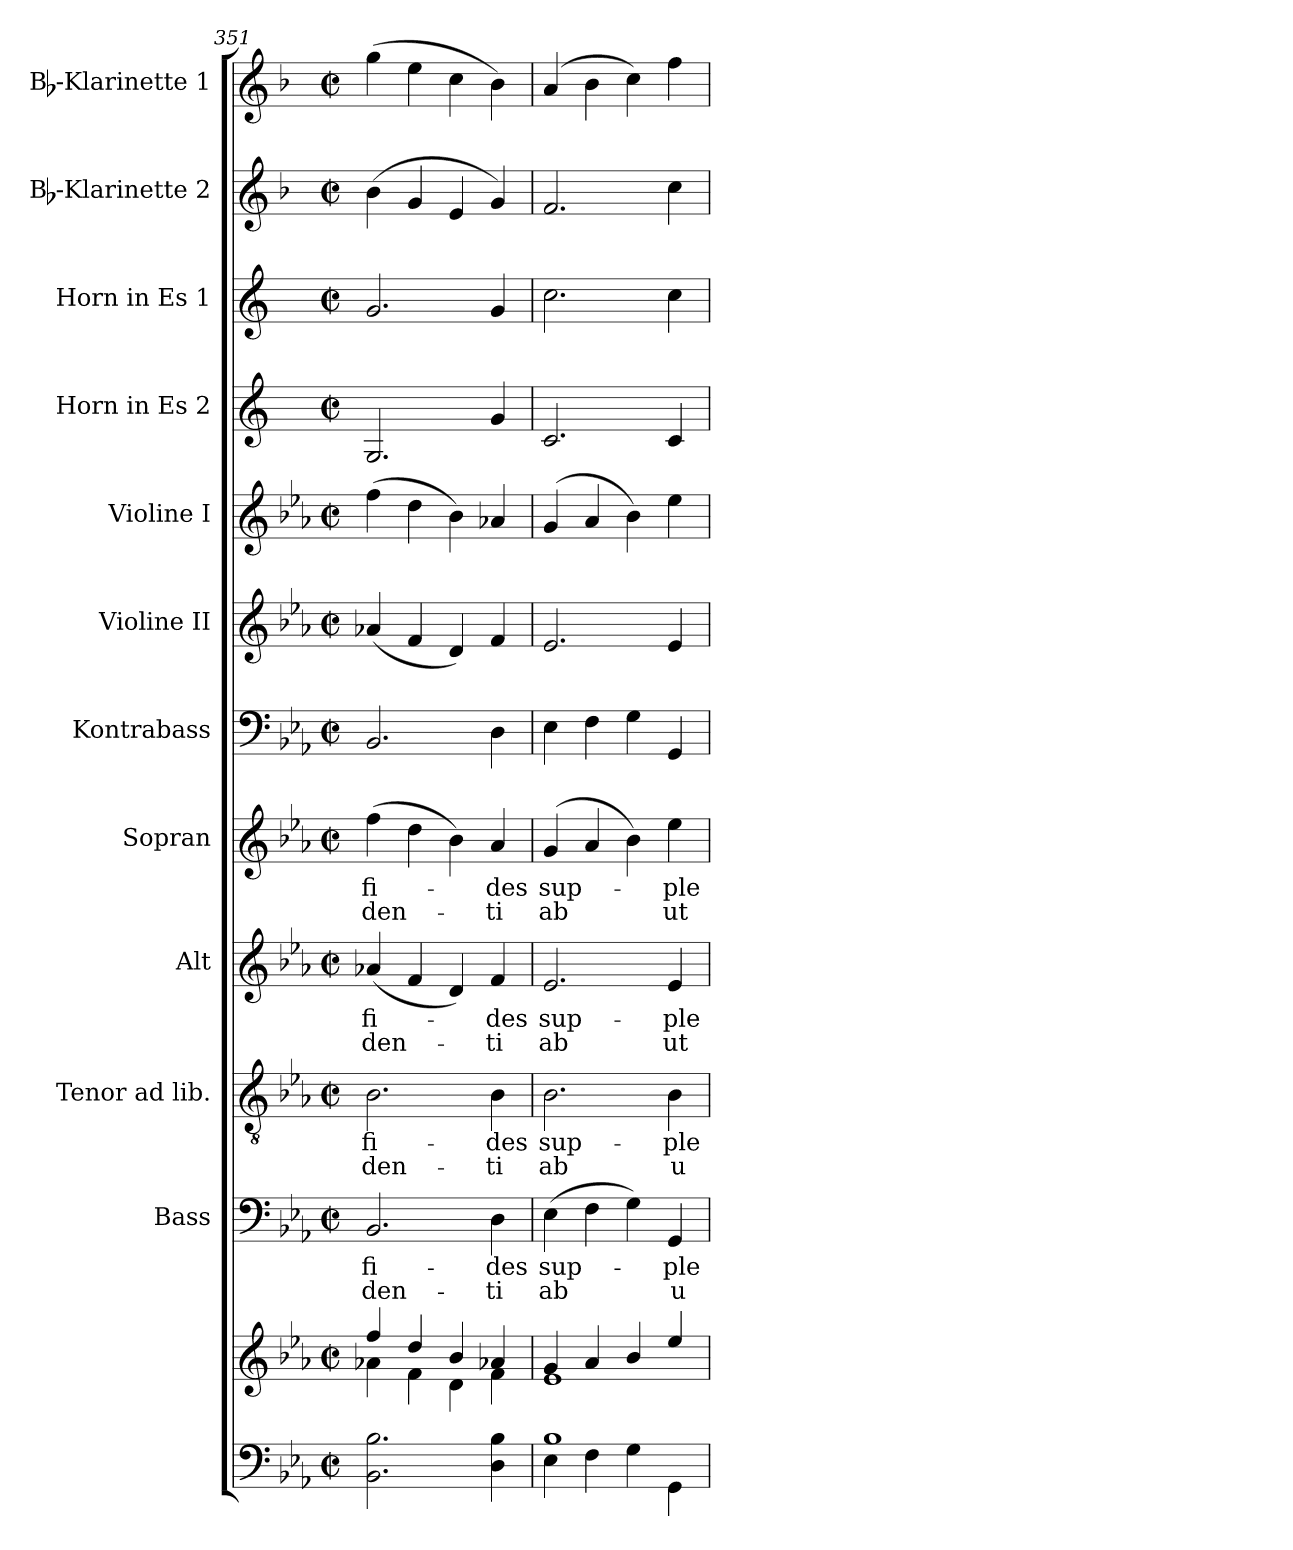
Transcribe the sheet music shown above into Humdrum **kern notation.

**kern	**kern	**kern	**text	**text	**kern	**text	**text	**kern	**text	**text	**kern	**text	**text	**kern	**kern	**kern	**kern	**kern	**kern	**kern
*part12	*part12	*part11	*part11	*part11	*part10	*part10	*part10	*part9	*part9	*part9	*part8	*part8	*part8	*part7	*part6	*part5	*part4	*part3	*part2	*part1
*staff13	*staff12	*staff11	*staff11	*staff11	*staff10	*staff10	*staff10	*staff9	*staff9	*staff9	*staff8	*staff8	*staff8	*staff7	*staff6	*staff5	*staff4	*staff3	*staff2	*staff1
*	*	*I"Bass	*	*	*I"Tenor ad lib.	*	*	*I"Alt	*	*	*I"Sopran	*	*	*I"Kontrabass	*I"Violine II	*I"Violine I	*I"Horn in Es 2	*I"Horn in Es 1	*I"Bb-Klarinette 2	*I"Bb-Klarinette 1
*	*	*I'B.	*	*	*I'T.	*	*	*I'A.	*	*	*I'S.	*	*	*I'Kb.	*I'Vl. II	*I'Vl. I	*	*	*I'Bb Kl. 2	*I'Bb Kl. 1
*clefF4	*clefG2	*clefF4	*	*	*clefGv2	*	*	*clefG2	*	*	*clefG2	*	*	*clefF4	*clefG2	*clefG2	*clefG2	*clefG2	*clefG2	*clefG2
*	*	*	*	*	*	*	*	*	*	*	*	*	*	*ITrd7c12	*	*	*ITrd5c9	*ITrd5c9	*ITrd1c2	*ITrd1c2
*k[b-e-a-]	*k[b-e-a-]	*k[b-e-a-]	*	*	*k[b-e-a-]	*	*	*k[b-e-a-]	*	*	*k[b-e-a-]	*	*	*k[b-e-a-]	*k[b-e-a-]	*k[b-e-a-]	*k[b-e-a-]	*k[b-e-a-]	*k[b-e-a-]	*k[b-e-a-]
*E-:	*E-:	*E-:	*	*	*E-:	*	*	*E-:	*	*	*E-:	*	*	*E-:	*E-:	*E-:	*E-:	*E-:	*E-:	*E-:
*M2/2	*M2/2	*M2/2	*	*	*M2/2	*	*	*M2/2	*	*	*M2/2	*	*	*M2/2	*M2/2	*M2/2	*M2/2	*M2/2	*M2/2	*M2/2
*met(c|)	*met(c|)	*met(c|)	*	*	*met(c|)	*	*	*met(c|)	*	*	*met(c|)	*	*	*met(c|)	*met(c|)	*met(c|)	*met(c|)	*met(c|)	*met(c|)	*met(c|)
=351	=351	=351	=351	=351	=351	=351	=351	=351	=351	=351	=351	=351	=351	=351	=351	=351	=351	=351	=351	=351
*	*^	*	*	*	*	*	*	*	*	*	*	*	*	*	*	*	*	*	*	*
!	!	!	!	!LO:LY:b	!LO:LY:b	!	!LO:LY:b	!LO:LY:b	!	!LO:LY:b	!LO:LY:b	!	!LO:LY:b	!LO:LY:b	!	!	!	!	!	!	!
2.BB-\ 2.B-\	4ff/	4a-X\	2.BB-/	fi-	-den-	2.B-\	fi-	-den-	(<4a-X/	fi-	-den-	(>4ff\	fi-	-den-	2.BBB-/	(<4a-X/	(>4ff\	2.BB-/	2.B-/	(>4a-\	(>4ff\
.	4dd/	4f\	.	.	.	.	.	.	4f/	.	.	4dd\	.	.	.	4f/	4dd\	.	.	4f/	4dd\
.	4b-/	4d\	.	.	.	.	.	.	4d/)	.	.	4b-\)	.	.	.	4d/)	4b-\)	.	.	4d/	4b-\
!	!	!	!	!LO:LY:b	!LO:LY:b	!	!LO:LY:b	!LO:LY:b	!	!LO:LY:b	!LO:LY:b	!	!LO:LY:b	!LO:LY:b	!	!	!	!	!	!	!
4D\ 4B-\	4a-X/	4f\	4D\	-des	-ti	4B-\	-des	-ti	4f/	-des	-ti	4a-/	-des	-ti	4DD\	4f/	4a-X/	4B-/	4B-/	4f/)	4a-\)
!!LO:PB:g=z
=352	=352	=352	=352	=352	=352	=352	=352	=352	=352	=352	=352	=352	=352	=352	=352	=352	=352	=352	=352	=352	=352
*^	*	*	*	*	*	*	*	*	*	*	*	*	*	*	*	*	*	*	*	*	*
!	!	!	!	!	!LO:LY:b	!LO:LY:b	!	!LO:LY:b	!LO:LY:b	!	!LO:LY:b	!LO:LY:b	!	!LO:LY:b	!LO:LY:b	!	!	!	!	!	!	!
1B-	4E-\	4g/	1e-	(>4E-\	sup-	ab	2.B-\	sup-	ab	2.e-/	sup-	ab	(4g/	sup-	ab	4EE-\	2.e-/	(4g/	2.E-/	2.e-\	2.e-/	(4g/
.	4F\	4a-/	.	4F\	.	.	.	.	.	.	.	.	4a-/	.	.	4FF\	.	4a-/	.	.	.	4a-\
.	4G\	4b-/	.	4G\)	.	.	.	.	.	.	.	.	4b-\)	.	.	4GG\	.	4b-\)	.	.	.	4b-\)
!	!	!	!	!	!LO:LY:b	!LO:LY:b	!	!LO:LY:b	!LO:LY:b	!	!LO:LY:b	!LO:LY:b	!	!LO:LY:b	!LO:LY:b	!	!	!	!	!	!	!
.	4GG\	4ee-/	.	4GG/	-ple-	u-	4B-\	-ple-	u-	4e-/	-ple-	ut-	4ee-\	-ple-	ut-	4GGG/	4e-/	4ee-\	4E-/	4e-\	4b-\	4ee-\
*v	*v	*	*	*	*	*	*	*	*	*	*	*	*	*	*	*	*	*	*	*	*	*
*	*v	*v	*	*	*	*	*	*	*	*	*	*	*	*	*	*	*	*	*	*	*
=	=	=	=	=	=	=	=	=	=	=	=	=	=	=	=	=	=	=	=	=
*-	*-	*-	*-	*-	*-	*-	*-	*-	*-	*-	*-	*-	*-	*-	*-	*-	*-	*-	*-	*-
